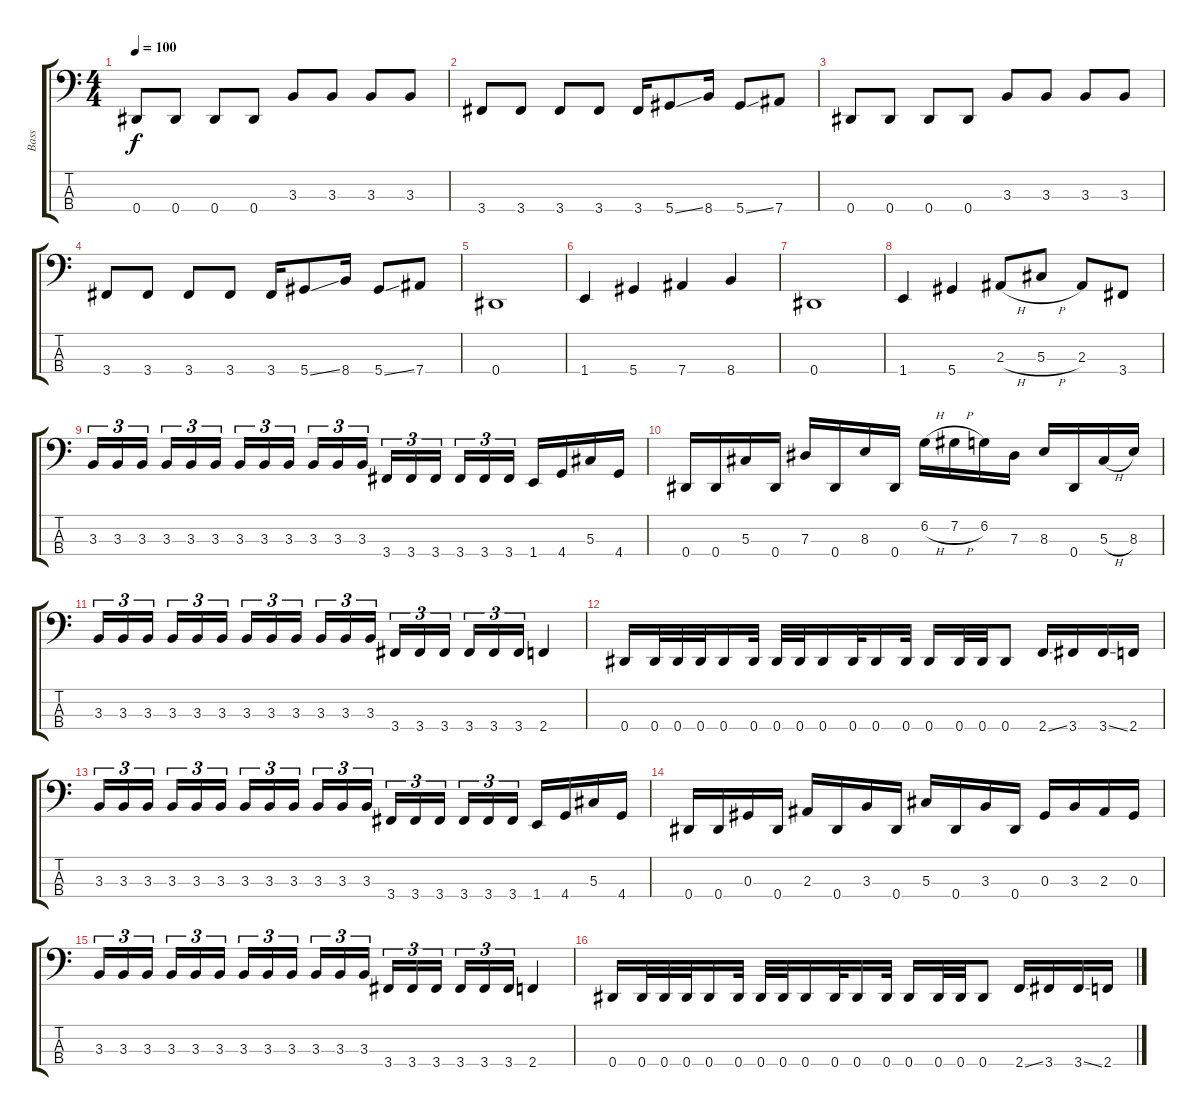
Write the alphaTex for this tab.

\track ("Bass" "Bass") {instrument electricbasspick}
\staff {score tabs}
\tuning (Gb2 Db2 Ab1 Eb1) {hide}
\ts (4 4)
\tempo 100
\clef f4
\ks c
0.4.8{dy f} 0.4.8 0.4.8 0.4.8 3.3.8 3.3.8 3.3.8 3.3.8 |
3.4.8 3.4.8 3.4.8 3.4.8 3.4.16 5.4{ss}.8 8.4.16 5.4{ss}.8 7.4.8 |
0.4.8 0.4.8 0.4.8 0.4.8 3.3.8 3.3.8 3.3.8 3.3.8 |
3.4.8 3.4.8 3.4.8 3.4.8 3.4.16 5.4{ss}.8 8.4.16 5.4{ss}.8 7.4.8 |
0.4.1 |
1.4.4 5.4.4 7.4.4 8.4.4 |
0.4.1 |
1.4.4 5.4.4 2.3{h}.8 5.3{h}.8 2.3.8 3.4.8 |
3.3.16{tu (3 2)} 3.3.16{tu (3 2)} 3.3.16{tu (3 2)} 3.3.16{tu (3 2)} 3.3.16{tu (3 2)} 3.3.16{tu (3 2)} 3.3.16{tu (3 2)} 3.3.16{tu (3 2)} 3.3.16{tu (3 2)} 3.3.16{tu (3 2)} 3.3.16{tu (3 2)} 3.3.16{tu (3 2)} 3.4.16{tu (3 2)} 3.4.16{tu (3 2)} 3.4.16{tu (3 2)} 3.4.16{tu (3 2)} 3.4.16{tu (3 2)} 3.4.16{tu (3 2)} 1.4.16 4.4.16 5.3.16 4.4.16 |
0.4.16 0.4.16 5.3.16 0.4.16 7.3.16 0.4.16 8.3.16 0.4.16 6.2{h}.16 7.2{h}.16 6.2.16 7.3.16 8.3.16 0.4.16 5.3{h}.16 8.3.16 |
3.3.16{tu (3 2)} 3.3.16{tu (3 2)} 3.3.16{tu (3 2)} 3.3.16{tu (3 2)} 3.3.16{tu (3 2)} 3.3.16{tu (3 2)} 3.3.16{tu (3 2)} 3.3.16{tu (3 2)} 3.3.16{tu (3 2)} 3.3.16{tu (3 2)} 3.3.16{tu (3 2)} 3.3.16{tu (3 2)} 3.4.16{tu (3 2)} 3.4.16{tu (3 2)} 3.4.16{tu (3 2)} 3.4.16{tu (3 2)} 3.4.16{tu (3 2)} 3.4.16{tu (3 2)} 2.4.4 |
0.4.16 0.4.32 0.4.32 0.4.32 0.4.16 0.4.32 0.4.32 0.4.32 0.4.16 0.4.32 0.4.16 0.4.32 0.4.16 0.4.32 0.4.32 0.4.8 2.4{ss}.16 3.4.16 3.4{ss}.16 2.4.16 |
3.3.16{tu (3 2)} 3.3.16{tu (3 2)} 3.3.16{tu (3 2)} 3.3.16{tu (3 2)} 3.3.16{tu (3 2)} 3.3.16{tu (3 2)} 3.3.16{tu (3 2)} 3.3.16{tu (3 2)} 3.3.16{tu (3 2)} 3.3.16{tu (3 2)} 3.3.16{tu (3 2)} 3.3.16{tu (3 2)} 3.4.16{tu (3 2)} 3.4.16{tu (3 2)} 3.4.16{tu (3 2)} 3.4.16{tu (3 2)} 3.4.16{tu (3 2)} 3.4.16{tu (3 2)} 1.4.16 4.4.16 5.3.16 4.4.16 |
0.4.16 0.4.16 0.3.16 0.4.16 2.3.16 0.4.16 3.3.16 0.4.16 5.3.16 0.4.16 3.3.16 0.4.16 0.3.16 3.3.16 2.3.16 0.3.16 |
3.3.16{tu (3 2)} 3.3.16{tu (3 2)} 3.3.16{tu (3 2)} 3.3.16{tu (3 2)} 3.3.16{tu (3 2)} 3.3.16{tu (3 2)} 3.3.16{tu (3 2)} 3.3.16{tu (3 2)} 3.3.16{tu (3 2)} 3.3.16{tu (3 2)} 3.3.16{tu (3 2)} 3.3.16{tu (3 2)} 3.4.16{tu (3 2)} 3.4.16{tu (3 2)} 3.4.16{tu (3 2)} 3.4.16{tu (3 2)} 3.4.16{tu (3 2)} 3.4.16{tu (3 2)} 2.4.4 |
0.4.16 0.4.32 0.4.32 0.4.32 0.4.16 0.4.32 0.4.32 0.4.32 0.4.16 0.4.32 0.4.16 0.4.32 0.4.16 0.4.32 0.4.32 0.4.8 2.4{ss}.16 3.4.16 3.4{ss}.16 2.4.16
